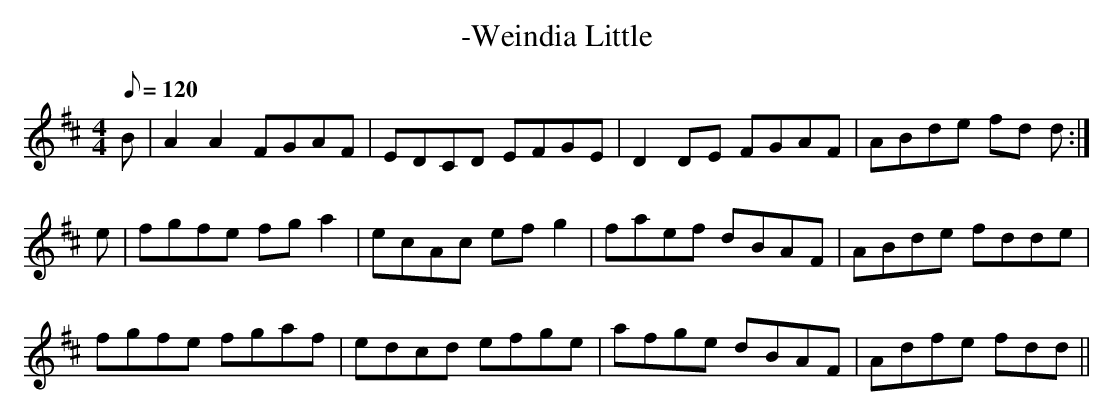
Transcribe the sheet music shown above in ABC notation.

X:1
T:-Weindia Little
M:4/4
L:1/8
Q:120
K:D
B|A2A2FGAF|EDCD EFGE|D2D-E FGAF|ABde fd d:|
e|fgfe f-ga2|ecAc e-fg2|faef d-BA-F|ABde fdde|
fgfe fgaf|edcd efge|afge d-BA-F|Adfe fdd||
